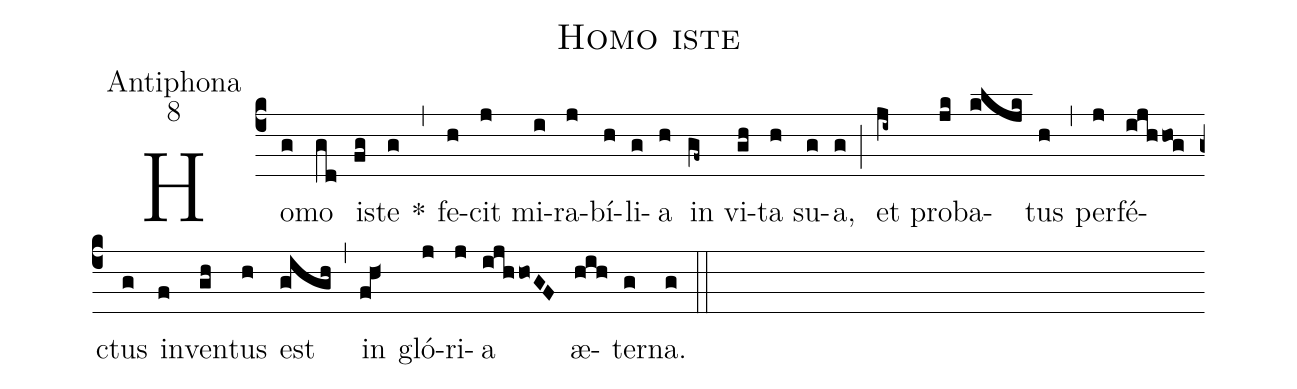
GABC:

name:Homo iste;
office-part:Antiphona;
mode:8;
%%
(c4) Ho(g)mo(gd) is(fg)te(g) *(,) fe(h)cit(j) mi(i)ra(j)bí(h)li(g)a(h) in(gf~) vi(gh)ta(h) su(g)a,(g) (;) et(ji~) pro(jk)ba(kljk)tus(h) (,) per(j)fé(ijhhog)ctus(g) in(f)ven(gh)tus(h) est(gigh) (,) in(fh<) gló(j)ri(j)a(ijhhoGF) æ(hih)ter(g)na.(g) (::)
